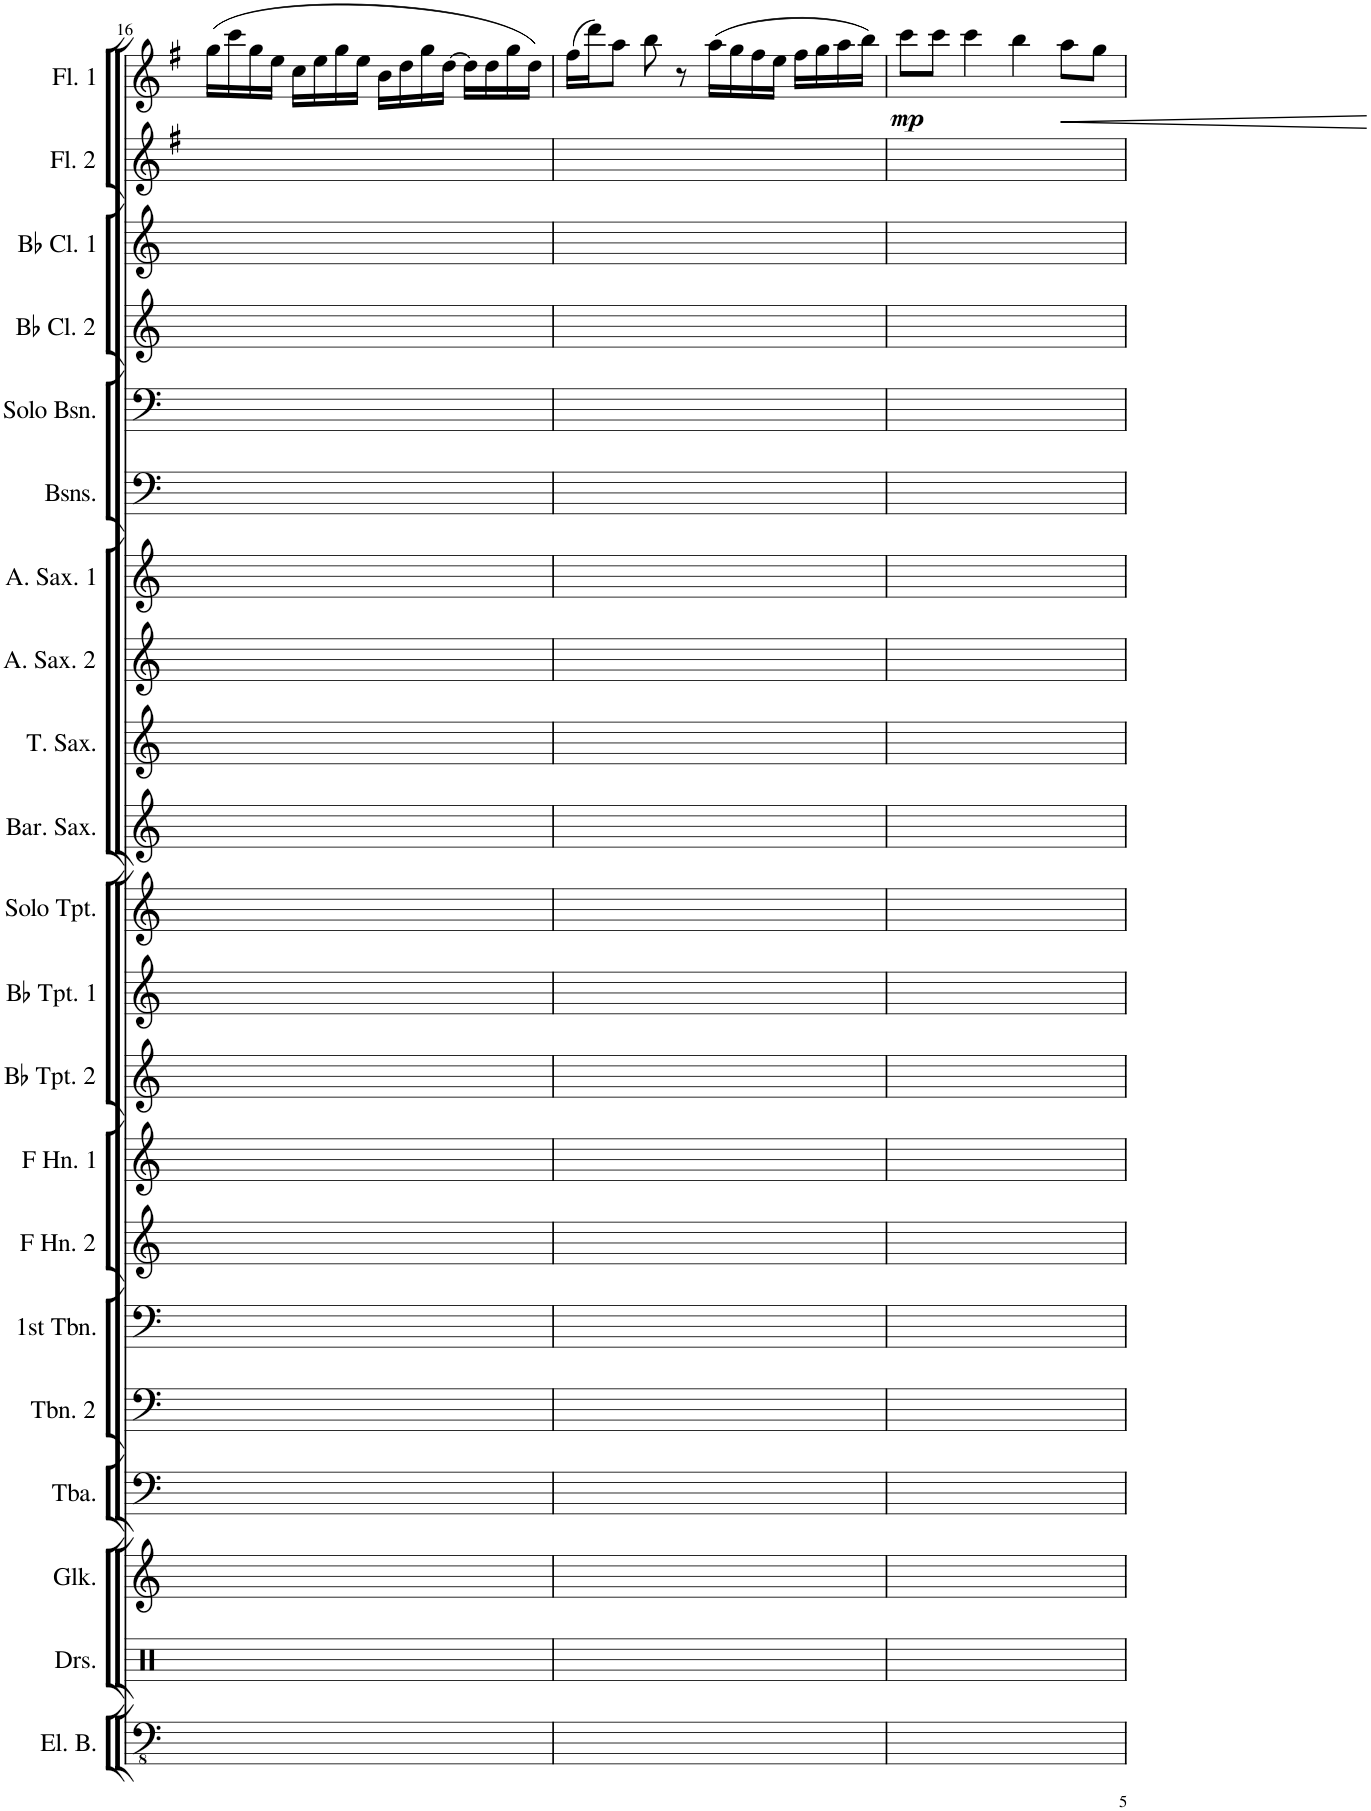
**kern	**kern	**kern	**kern	**kern	**kern	**kern	**kern	**kern	**kern	**kern	**kern	**kern	**kern	**kern	**kern	**kern	**kern	**kern	**kern	**kern	**dynam
*part21	*part20	*part19	*part18	*part17	*part16	*part15	*part14	*part13	*part12	*part11	*part10	*part9	*part8	*part7	*part6	*part5	*part4	*part3	*part2	*part1	*part1
*staff21	*staff20	*staff19	*staff18	*staff17	*staff16	*staff15	*staff14	*staff13	*staff12	*staff11	*staff10	*staff9	*staff8	*staff7	*staff6	*staff5	*staff4	*staff3	*staff2	*staff1	*staff1
*I"Electric Bass	*I"Drumset	*I"Glockenspiel	*I"Tuba	*I"2nd Trombone	*I"1st Trombone	*I"2nd Horn in F	*I"1st Horn in F	*I"2nd Trumpets	*I"1st Trumpets	*I"Solo Trumpets	*I"Baritone Saxophone	*I"Tenor Saxophone	*I"2nd Alto Saxophone (opt)	*I"1st Alto Saxophones	*I"Bassoons	*I"Solo Bassoon	*I"2nd Bb Clarinet	*I"1st Bb Clarinet	*I"2nd Flutes	*I"1st Flutes	*
*I'El. B.	*I'Drs.	*I'Glk.	*I'Tba.	*I'Tbn. 2	*I'1st Tbn.	*	*	*	*	*I'Solo Tpt.	*I'Bar. Sax.	*I'T. Sax.	*I'A. Sax. 2	*I'A. Sax. 1	*I'Bsns.	*I'Solo Bsn.	*I'Bb Cl. 2	*I'Bb Cl. 1	*I'Fl. 2	*I'Fl. 1	*
!!LO:PB:g=z
*clefFv4	*clefX	*clefG2	*clefF4	*clefF4	*clefF4	*clefG2	*clefG2	*clefG2	*clefG2	*clefG2	*clefG2	*clefG2	*clefG2	*clefG2	*clefF4	*clefF4	*clefG2	*clefG2	*clefG2	*clefG2	*
*	*	*Trd-14c-24	*	*	*	*Trd4c7	*Trd4c7	*Trd1c2	*Trd1c2	*Trd1c2	*Trd12c21	*Trd8c14	*Trd5c9	*Trd5c9	*	*	*Trd1c2	*Trd1c2	*	*	*
*k[]	*k[]	*k[]	*k[]	*k[]	*k[]	*k[]	*k[]	*k[]	*k[]	*k[]	*k[]	*k[]	*k[]	*k[]	*k[]	*k[]	*k[]	*k[]	*k[f#]	*k[f#]	*
*	*	*	*	*	*	*	*	*	*	*	*	*	*	*	*	*	*	*	*M4/4	*M4/4	*
=16	=16	=16	=16	=16	=16	=16	=16	=16	=16	=16	=16	=16	=16	=16	=16	=16	=16	=16	=16	=16	=16
1r	1r	1r	1r	1r	1r	1r	1r	1r	1r	1r	1r	1r	1r	1r	1r	1r	1r	1r	1r	(16gg\LL	.
.	.	.	.	.	.	.	.	.	.	.	.	.	.	.	.	.	.	.	.	16ccc\	.
.	.	.	.	.	.	.	.	.	.	.	.	.	.	.	.	.	.	.	.	16gg\	.
.	.	.	.	.	.	.	.	.	.	.	.	.	.	.	.	.	.	.	.	16ee\JJ	.
.	.	.	.	.	.	.	.	.	.	.	.	.	.	.	.	.	.	.	.	16cc\LL	.
.	.	.	.	.	.	.	.	.	.	.	.	.	.	.	.	.	.	.	.	16ee\	.
.	.	.	.	.	.	.	.	.	.	.	.	.	.	.	.	.	.	.	.	16gg\	.
.	.	.	.	.	.	.	.	.	.	.	.	.	.	.	.	.	.	.	.	16ee\JJ	.
.	.	.	.	.	.	.	.	.	.	.	.	.	.	.	.	.	.	.	.	16b\LL	.
.	.	.	.	.	.	.	.	.	.	.	.	.	.	.	.	.	.	.	.	16dd\	.
.	.	.	.	.	.	.	.	.	.	.	.	.	.	.	.	.	.	.	.	16gg\	.
.	.	.	.	.	.	.	.	.	.	.	.	.	.	.	.	.	.	.	.	[16dd\JJ	.
.	.	.	.	.	.	.	.	.	.	.	.	.	.	.	.	.	.	.	.	16dd\LL]	.
.	.	.	.	.	.	.	.	.	.	.	.	.	.	.	.	.	.	.	.	16dd\	.
.	.	.	.	.	.	.	.	.	.	.	.	.	.	.	.	.	.	.	.	16gg\	.
.	.	.	.	.	.	.	.	.	.	.	.	.	.	.	.	.	.	.	.	16dd\JJ)	.
=17	=17	=17	=17	=17	=17	=17	=17	=17	=17	=17	=17	=17	=17	=17	=17	=17	=17	=17	=17	=17	=17
1r	1r	1r	1r	1r	1r	1r	1r	1r	1r	1r	1r	1r	1r	1r	1r	1r	1r	1r	1r	(16ff#\LL	.
.	.	.	.	.	.	.	.	.	.	.	.	.	.	.	.	.	.	.	.	16ddd\J)	.
.	.	.	.	.	.	.	.	.	.	.	.	.	.	.	.	.	.	.	.	8aa\J	.
.	.	.	.	.	.	.	.	.	.	.	.	.	.	.	.	.	.	.	.	8bb\	.
.	.	.	.	.	.	.	.	.	.	.	.	.	.	.	.	.	.	.	.	8r	.
.	.	.	.	.	.	.	.	.	.	.	.	.	.	.	.	.	.	.	.	(16aa\LL	.
.	.	.	.	.	.	.	.	.	.	.	.	.	.	.	.	.	.	.	.	16gg\	.
.	.	.	.	.	.	.	.	.	.	.	.	.	.	.	.	.	.	.	.	16ff#\	.
.	.	.	.	.	.	.	.	.	.	.	.	.	.	.	.	.	.	.	.	16ee\JJ	.
.	.	.	.	.	.	.	.	.	.	.	.	.	.	.	.	.	.	.	.	16ff#\LL	.
.	.	.	.	.	.	.	.	.	.	.	.	.	.	.	.	.	.	.	.	16gg\	.
.	.	.	.	.	.	.	.	.	.	.	.	.	.	.	.	.	.	.	.	16aa\	.
.	.	.	.	.	.	.	.	.	.	.	.	.	.	.	.	.	.	.	.	16bb\JJ)	.
=18	=18	=18	=18	=18	=18	=18	=18	=18	=18	=18	=18	=18	=18	=18	=18	=18	=18	=18	=18	=18	=18
!	!	!	!	!	!	!	!	!	!	!	!	!	!	!	!	!	!	!	!	!	!LO:DY:b
1r	1r	1r	1r	1r	1r	1r	1r	1r	1r	1r	1r	1r	1r	1r	1r	1r	1r	1r	1r	8ccc\L	mp
.	.	.	.	.	.	.	.	.	.	.	.	.	.	.	.	.	.	.	.	8ccc\J	.
.	.	.	.	.	.	.	.	.	.	.	.	.	.	.	.	.	.	.	.	4ccc\	.
.	.	.	.	.	.	.	.	.	.	.	.	.	.	.	.	.	.	.	.	4bb\	.
!	!	!	!	!	!	!	!	!	!	!	!	!	!	!	!	!	!	!	!	!	!LO:HP:b
.	.	.	.	.	.	.	.	.	.	.	.	.	.	.	.	.	.	.	.	8aa\L	<
.	.	.	.	.	.	.	.	.	.	.	.	.	.	.	.	.	.	.	.	8gg\J	.
.	.	.	.	.	.	.	.	.	.	.	.	.	.	.	.	.	.	.	.	.	[
=	=	=	=	=	=	=	=	=	=	=	=	=	=	=	=	=	=	=	=	=	=
*-	*-	*-	*-	*-	*-	*-	*-	*-	*-	*-	*-	*-	*-	*-	*-	*-	*-	*-	*-	*-	*-
